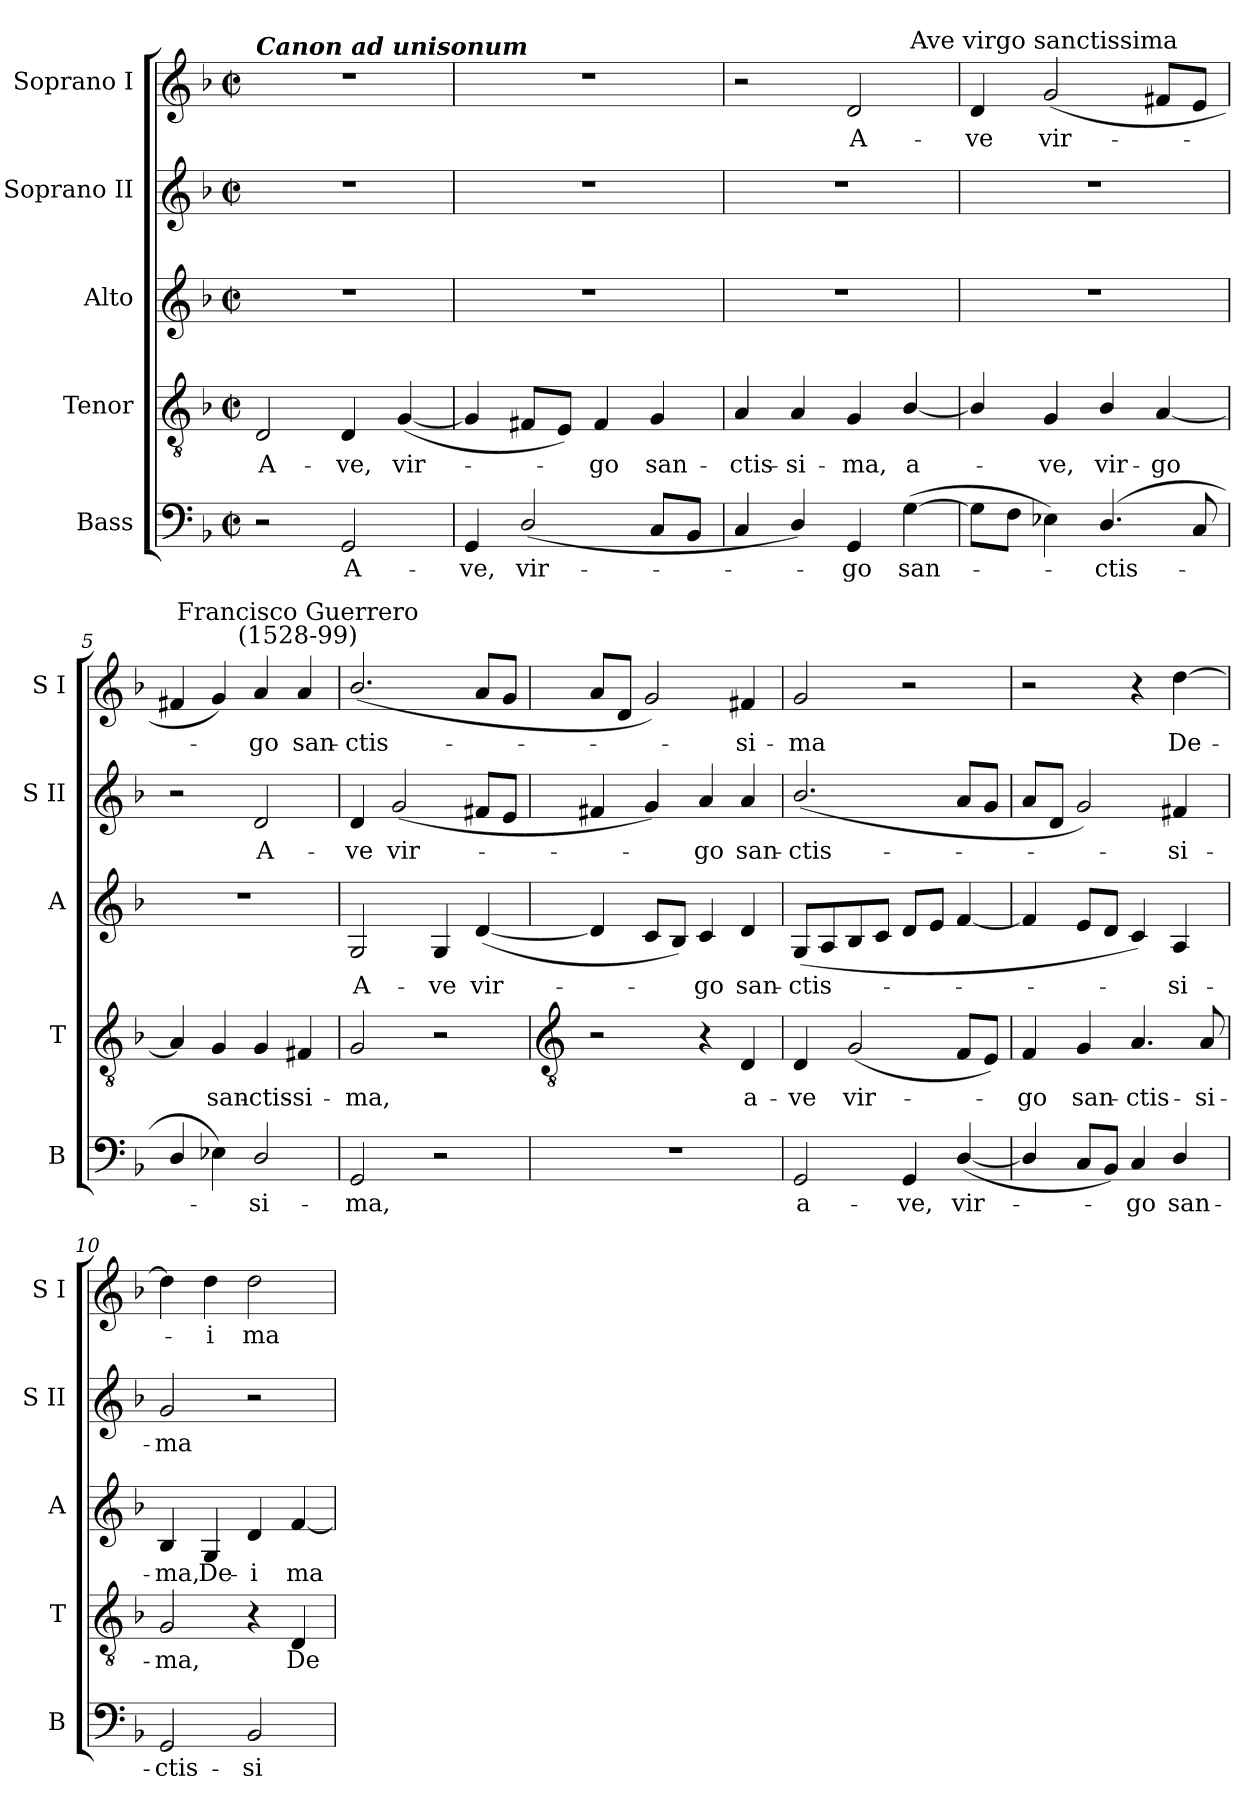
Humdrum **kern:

**kern	**text	**kern	**text	**kern	**text	**kern	**text	**kern	**text
*part5	*part5	*part4	*part4	*part3	*part3	*part2	*part2	*part1	*part1
*staff5	*staff5	*staff4	*staff4	*staff3	*staff3	*staff2	*staff2	*staff1	*staff1
*I"Bass	*	*I"Tenor	*	*I"Alto	*	*I"Soprano II	*	*I"Soprano I	*
*I'B	*	*I'T	*	*I'A	*	*I'S II	*	*I'S I	*
*clefF4	*	*clefGv2	*	*clefG2	*	*clefG2	*	*clefG2	*
*k[b-]	*	*k[b-]	*	*k[b-]	*	*k[b-]	*	*k[b-]	*
*F:	*	*F:	*	*F:	*	*F:	*	*F:	*
*M2/2	*	*M2/2	*	*M2/2	*	*M2/2	*	*M2/2	*
*met(c|)	*	*met(c|)	*	*met(c|)	*	*met(c|)	*	*met(c|)	*
=1	=1	=1	=1	=1	=1	=1	=1	=1	=1
!	!	!	!	!	!	!	!	!LO:TX:a:Bi:t=Canon ad unisonum	!
!	!	!	!LO:LY:b	!	!	!	!	!	!
2r	.	2D	A-	1r	.	1r	.	1r	.
!	!LO:LY:b	!	!LO:LY:b	!	!	!	!	!	!
2GG	A-	4D	-ve,	.	.	.	.	.	.
!	!	!	!LO:LY:b	!	!	!	!	!	!
.	.	(<[4G	vir-	.	.	.	.	.	.
=2	=2	=2	=2	=2	=2	=2	=2	=2	=2
!	!LO:LY:b	!	!	!	!	!	!	!	!
4GG	-ve,	4G]	.	1r	.	1r	.	1r	.
!	!LO:LY:b	!	!	!	!	!	!	!	!
(<2D/	vir-	8F#XL	.	.	.	.	.	.	.
.	.	8EJ)	.	.	.	.	.	.	.
!	!	!	!LO:LY:b	!	!	!	!	!	!
.	.	4F#	go	.	.	.	.	.	.
!	!	!	!LO:LY:b	!	!	!	!	!	!
8CL	.	4G	san-	.	.	.	.	.	.
8BB-J	.	.	.	.	.	.	.	.	.
=3	=3	=3	=3	=3	=3	=3	=3	=3	=3
!	!	!	!LO:LY:b	!	!	!	!	!	!
4C	.	4A	-ctis-	1r	.	1r	.	2r	.
!	!	!	!LO:LY:b	!	!	!	!	!	!
4D/)	.	4A	-si-	.	.	.	.	.	.
!	!LO:LY:b	!	!LO:LY:b	!	!	!	!	!	!LO:LY:b
4GG	go	4G	-ma,	.	.	.	.	2d	A-
!	!LO:LY:b	!	!LO:LY:b	!	!	!	!	!	!
(>[4G	san-	[4B-/	a-	.	.	.	.	.	.
=4	=4	=4	=4	=4	=4	=4	=4	=4	=4
!	!	!	!	!	!	!	!	!	!LO:LY:b
8GL]	.	4B-/]	.	1r	.	1r	.	4d	-ve
8FJ	.	.	.	.	.	.	.	.	.
!	!	!	!	!	!	!	!	!LO:TX:a:cj:t=Ave virgo sanctissima	!
!	!	!	!LO:LY:b	!	!	!	!	!	!LO:LY:b
4E-X)	.	4G	ve,	.	.	.	.	(<2g	vir-
!	!LO:LY:b	!	!LO:LY:b	!	!	!	!	!	!
(<4.D/	ctis-	4B-/	vir-	.	.	.	.	.	.
!	!	!	!LO:LY:b	!	!	!	!	!	!
.	.	[4A	-go	.	.	.	.	8f#XL	.
8C	.	.	.	.	.	.	.	8eJ	.
=5	=5	=5	=5	=5	=5	=5	=5	=5	=5
4D/	.	4A]	.	1r	.	2r	.	4f#X	.
!	!	!	!LO:LY:b	!	!	!	!	!	!
4E-X)	.	4G	san-	.	.	.	.	4g)	.
!	!LO:LY:b	!	!LO:LY:b	!	!	!	!LO:LY:b	!	!LO:LY:b
2D/	si-	4G	-ctis-	.	.	2d	A-	4a	go
!	!	!	!	!	!	!	!	!LO:TX:a:cj:t=Francisco Guerrero\n(1528-99)	!
!	!	!	!LO:LY:b	!	!	!	!	!	!LO:LY:b
.	.	4F#X	-si-	.	.	.	.	4a	san-
=6	=6	=6	=6	=6	=6	=6	=6	=6	=6
!	!LO:LY:b	!	!LO:LY:b	!	!LO:LY:b	!	!LO:LY:b	!	!LO:LY:b
2GG	-ma,	2G	-ma,	2G	A-	4d	-ve	(<2.b-/	-ctis-
!	!	!	!	!	!	!	!LO:LY:b	!	!
.	.	.	.	.	.	(<2g	vir-	.	.
!	!	!	!	!	!LO:LY:b	!	!	!	!
2r	.	2r	.	4G	-ve	.	.	.	.
!	!	!	!	!	!LO:LY:b	!	!	!	!
.	.	.	.	(<[4d	vir-	8f#XL	.	8aL	.
.	.	.	.	.	.	8eJ	.	8gJ	.
!!LO:LB:g=z
=7	=7	=7	=7	=7	=7	=7	=7	=7	=7
*	*	*clefGv2	*	*	*	*	*	*	*
1r	.	2r	.	4d]	.	4f#X	.	8aL	.
.	.	.	.	.	.	.	.	8dJ	.
.	.	.	.	8cL	.	4g)	.	2g)	.
.	.	.	.	8B-J)	.	.	.	.	.
!	!	!	!	!	!LO:LY:b	!	!LO:LY:b	!	!
.	.	4r	.	4c	go	4a	go	.	.
!	!	!	!LO:LY:b	!	!LO:LY:b	!	!LO:LY:b	!	!LO:LY:b
.	.	4D	a-	4d	san-	4a	san-	4f#X	si-
=8	=8	=8	=8	=8	=8	=8	=8	=8	=8
!	!LO:LY:b	!	!LO:LY:b	!	!LO:LY:b	!	!LO:LY:b	!	!LO:LY:b
2GG	a-	4D	-ve	(<8GL	-ctis-	(<2.b-/	-ctis-	2g	-ma
.	.	.	.	8A	.	.	.	.	.
!	!	!	!LO:LY:b	!	!	!	!	!	!
.	.	(<2G	vir-	8B-	.	.	.	.	.
.	.	.	.	8cJ	.	.	.	.	.
!	!LO:LY:b	!	!	!	!	!	!	!	!
4GG	-ve,	.	.	8dL	.	.	.	2r	.
.	.	.	.	8eJ	.	.	.	.	.
!	!LO:LY:b	!	!	!	!	!	!	!	!
(<[4D/	vir-	8FL	.	[4f	.	8aL	.	.	.
.	.	8EJ)	.	.	.	8gJ	.	.	.
=9	=9	=9	=9	=9	=9	=9	=9	=9	=9
!	!	!	!LO:LY:b	!	!	!	!	!	!
4D/]	.	4F	go	4f]	.	8aL	.	2r	.
.	.	.	.	.	.	8dJ	.	.	.
!	!	!	!LO:LY:b	!	!	!	!	!	!
8CL	.	4G	san-	8eL	.	2g)	.	.	.
8BB-J)	.	.	.	8dJ	.	.	.	.	.
!	!LO:LY:b	!	!LO:LY:b	!	!	!	!	!	!
4C	go	4.A	-ctis-	4c)	.	.	.	4r	.
!	!LO:LY:b	!	!	!	!LO:LY:b	!	!LO:LY:b	!	!LO:LY:b
4D/	san-	.	.	4A	si-	4f#X	si-	[4dd	De-
!	!	!	!LO:LY:b	!	!	!	!	!	!
.	.	8A	-si-	.	.	.	.	.	.
=10	=10	=10	=10	=10	=10	=10	=10	=10	=10
!	!LO:LY:b	!	!LO:LY:b	!	!LO:LY:b	!	!LO:LY:b	!	!
2GG	-ctis-	2G	-ma,	4B-	-ma,	2g	-ma	4dd]	.
!	!	!	!	!	!LO:LY:b	!	!	!	!LO:LY:b
.	.	.	.	4G	De-	.	.	4dd	i
!	!LO:LY:b	!	!	!	!LO:LY:b	!	!	!	!LO:LY:b
2BB-	-si-	4r	.	4d	-i	2r	.	2dd	ma-
!	!	!	!LO:LY:b	!	!LO:LY:b	!	!	!	!
.	.	4D	De-	[4f	ma-	.	.	.	.
=	=	=	=	=	=	=	=	=	=
*-	*-	*-	*-	*-	*-	*-	*-	*-	*-
